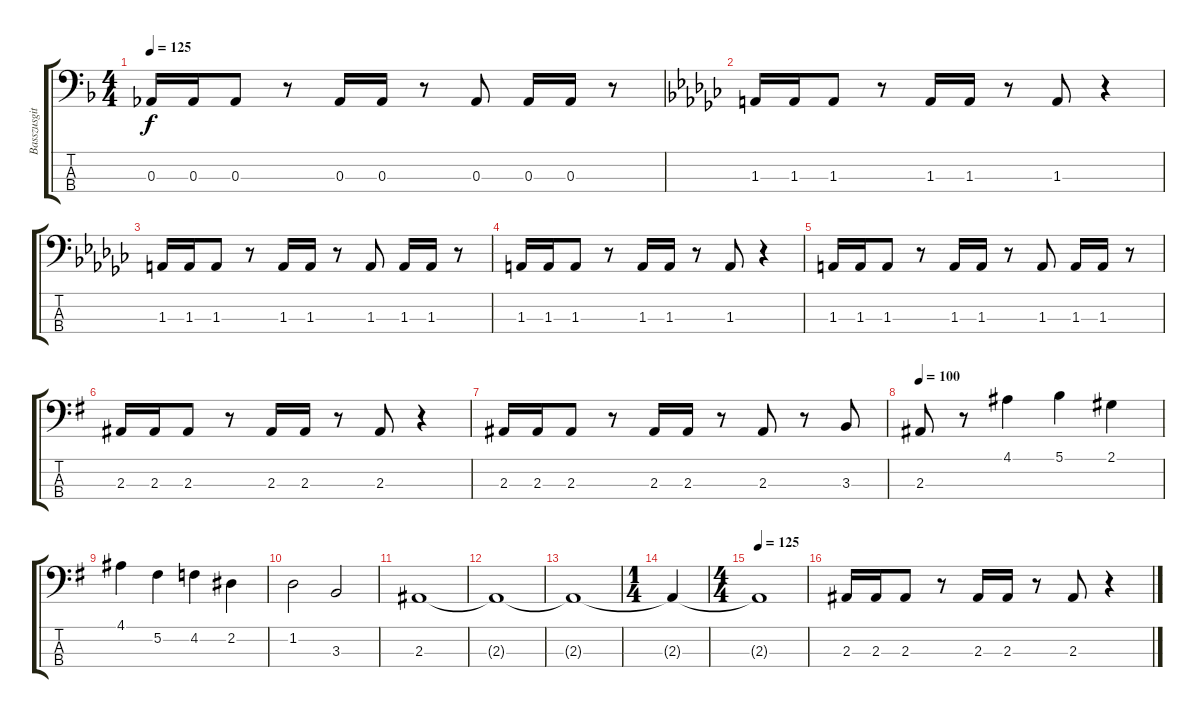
\track ("Basszusgitár (Barry Sparks)" "Basszusgit") {instrument electricbassfinger}
\staff {score tabs}
\tuning (Gb2 Db2 Ab1 Eb1) {hide}
\ts (4 4)
\tempo 125
\clef f4
\ks f
0.3.16{dy f} 0.3.16 0.3.8 r.8 0.3.16 0.3.16 r.8 0.3.8 0.3.16 0.3.16 r.8 |
\ks gb
1.3.16 1.3.16 1.3.8 r.8 1.3.16 1.3.16 r.8 1.3.8 r.4 |
1.3.16 1.3.16 1.3.8 r.8 1.3.16 1.3.16 r.8 1.3.8 1.3.16 1.3.16 r.8 |
1.3.16 1.3.16 1.3.8 r.8 1.3.16 1.3.16 r.8 1.3.8 r.4 |
1.3.16 1.3.16 1.3.8 r.8 1.3.16 1.3.16 r.8 1.3.8 1.3.16 1.3.16 r.8 |
\ks g
2.3.16 2.3.16 2.3.8 r.8 2.3.16 2.3.16 r.8 2.3.8 r.4 |
2.3.16 2.3.16 2.3.8 r.8 2.3.16 2.3.16 r.8 2.3.8 r.8 3.3.8 |
\tempo 100
2.3.8 r.8 4.1.4 5.1.4 2.1.4 |
4.1.4 5.2.4 4.2.4 2.2.4 |
1.2.2 3.3.2 |
2.3.1 |
2.3{t}.1 |
2.3{t}.1 |
\ts (1 4)
2.3{t}.4 |
\ts (4 4)
\tempo 125
2.3{t}.1 |
2.3.16 2.3.16 2.3.8 r.8 2.3.16 2.3.16 r.8 2.3.8 r.4
